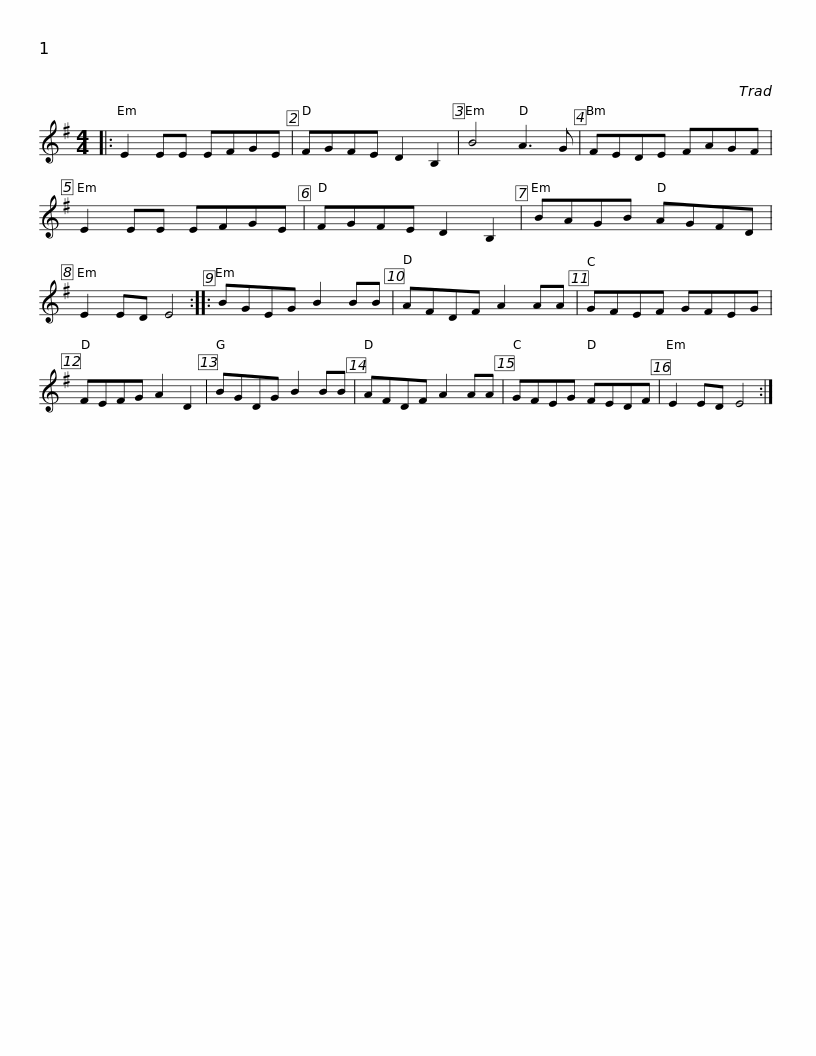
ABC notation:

X:1
L:1/8
M:4/4
I:linebreak $
K:Emin
V:1 treble
V:1
|: E2 EE EFGE | FGFE D2 B,2 | B4 A3 G | FEDE FAGF | E2 EE EFGE | %5
 FGFE D2 B,2 |$ BAGB AGFD | E2 ED E4 :: BGEG B2 BB | AFDF A2 AA | %10
 GFEF GFEG | FEFG A2 D2 |$ BGDG B2 BB | AFDF A2 AA | GFEG FEDF | %15
 E2 ED E4 :| %16
